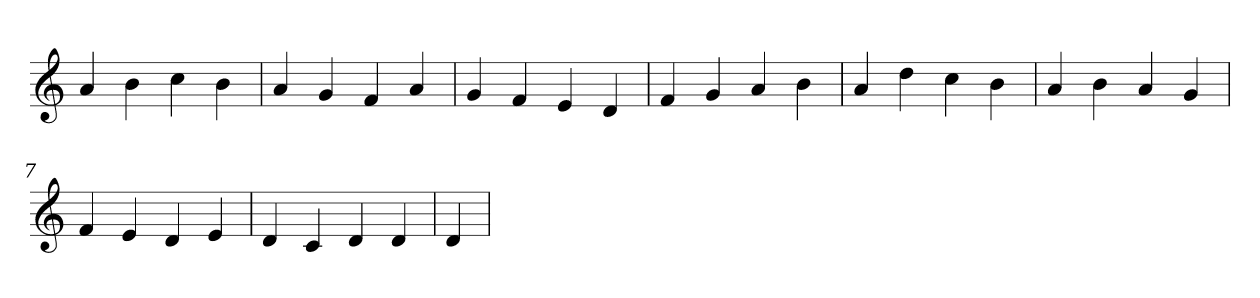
**kern
*part1
*staff1
*clefG2
=1
4a
4b
4cc
4b
=2
4a
4g
4f
4a
=3
4g
4f
4e
4d
=4
4f
4g
4a
4b
=5
4a
4dd
4cc
4b
=6
4a
4b
4a
4g
=7
4f
4e
4d
4e
=8
4d
4c
4d
4d
=9
4d
=
*-
